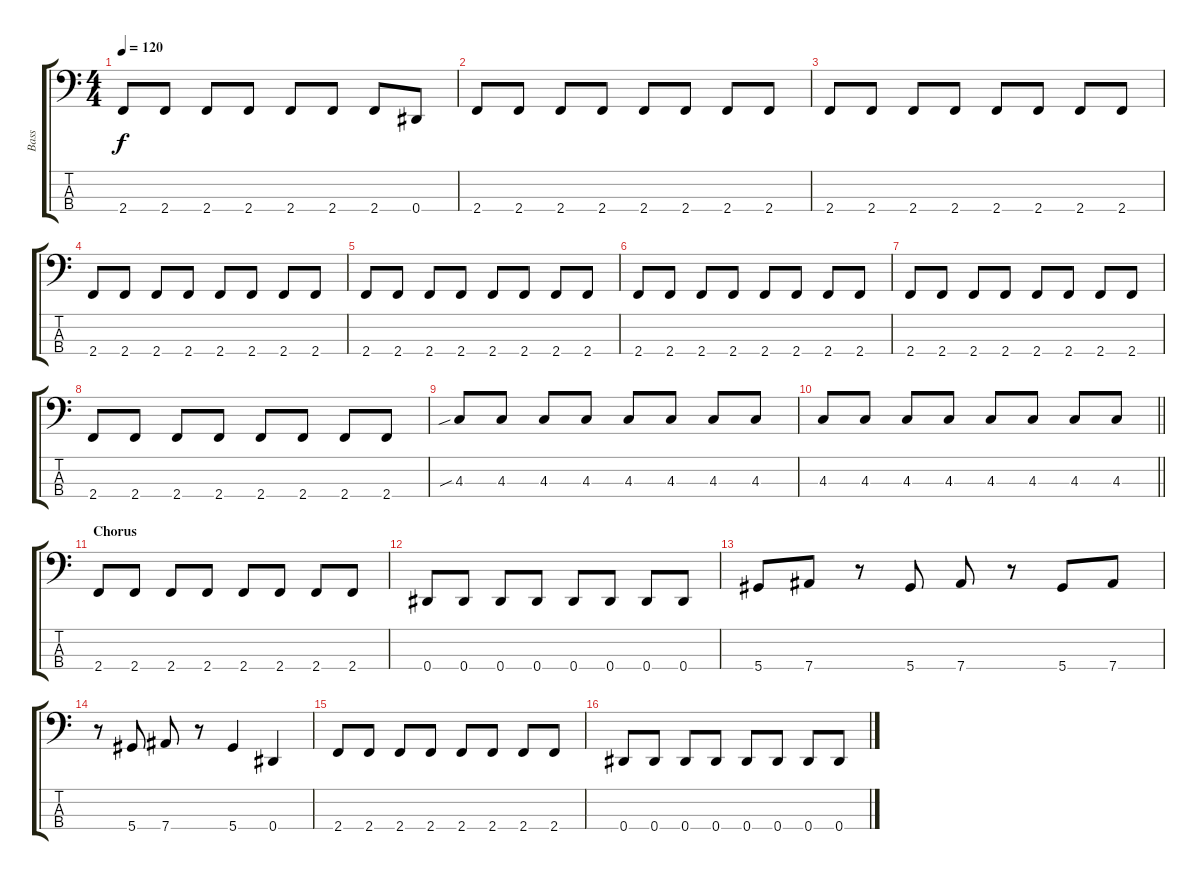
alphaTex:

\track ("Bass" "Bass") {instrument electricbassfinger}
\staff {score tabs}
\tuning (Gb2 Db2 Ab1 Eb1) {hide}
\ts (4 4)
\tempo 120
\clef f4
\ks c
2.4.8{dy f} 2.4.8 2.4.8 2.4.8 2.4.8 2.4.8 2.4.8 0.4.8 |
2.4.8 2.4.8 2.4.8 2.4.8 2.4.8 2.4.8 2.4.8 2.4.8 |
2.4.8 2.4.8 2.4.8 2.4.8 2.4.8 2.4.8 2.4.8 2.4.8 |
2.4.8 2.4.8 2.4.8 2.4.8 2.4.8 2.4.8 2.4.8 2.4.8 |
2.4.8 2.4.8 2.4.8 2.4.8 2.4.8 2.4.8 2.4.8 2.4.8 |
2.4.8 2.4.8 2.4.8 2.4.8 2.4.8 2.4.8 2.4.8 2.4.8 |
2.4.8 2.4.8 2.4.8 2.4.8 2.4.8 2.4.8 2.4.8 2.4.8 |
2.4.8 2.4.8 2.4.8 2.4.8 2.4.8 2.4.8 2.4.8 2.4.8 |
4.3{sib}.8 4.3.8 4.3.8 4.3.8 4.3.8 4.3.8 4.3.8 4.3.8 |
\barLineRight lightlight
4.3.8 4.3.8 4.3.8 4.3.8 4.3.8 4.3.8 4.3.8 4.3.8 |
\section ("" "Chorus")
2.4.8 2.4.8 2.4.8 2.4.8 2.4.8 2.4.8 2.4.8 2.4.8 |
0.4.8 0.4.8 0.4.8 0.4.8 0.4.8 0.4.8 0.4.8 0.4.8 |
5.4.8 7.4.8 r.8 5.4.8 7.4.8 r.8 5.4.8 7.4.8 |
r.8 5.4.8 7.4.8 r.8 5.4.4 0.4.4 |
2.4.8 2.4.8 2.4.8 2.4.8 2.4.8 2.4.8 2.4.8 2.4.8 |
0.4.8 0.4.8 0.4.8 0.4.8 0.4.8 0.4.8 0.4.8 0.4.8
